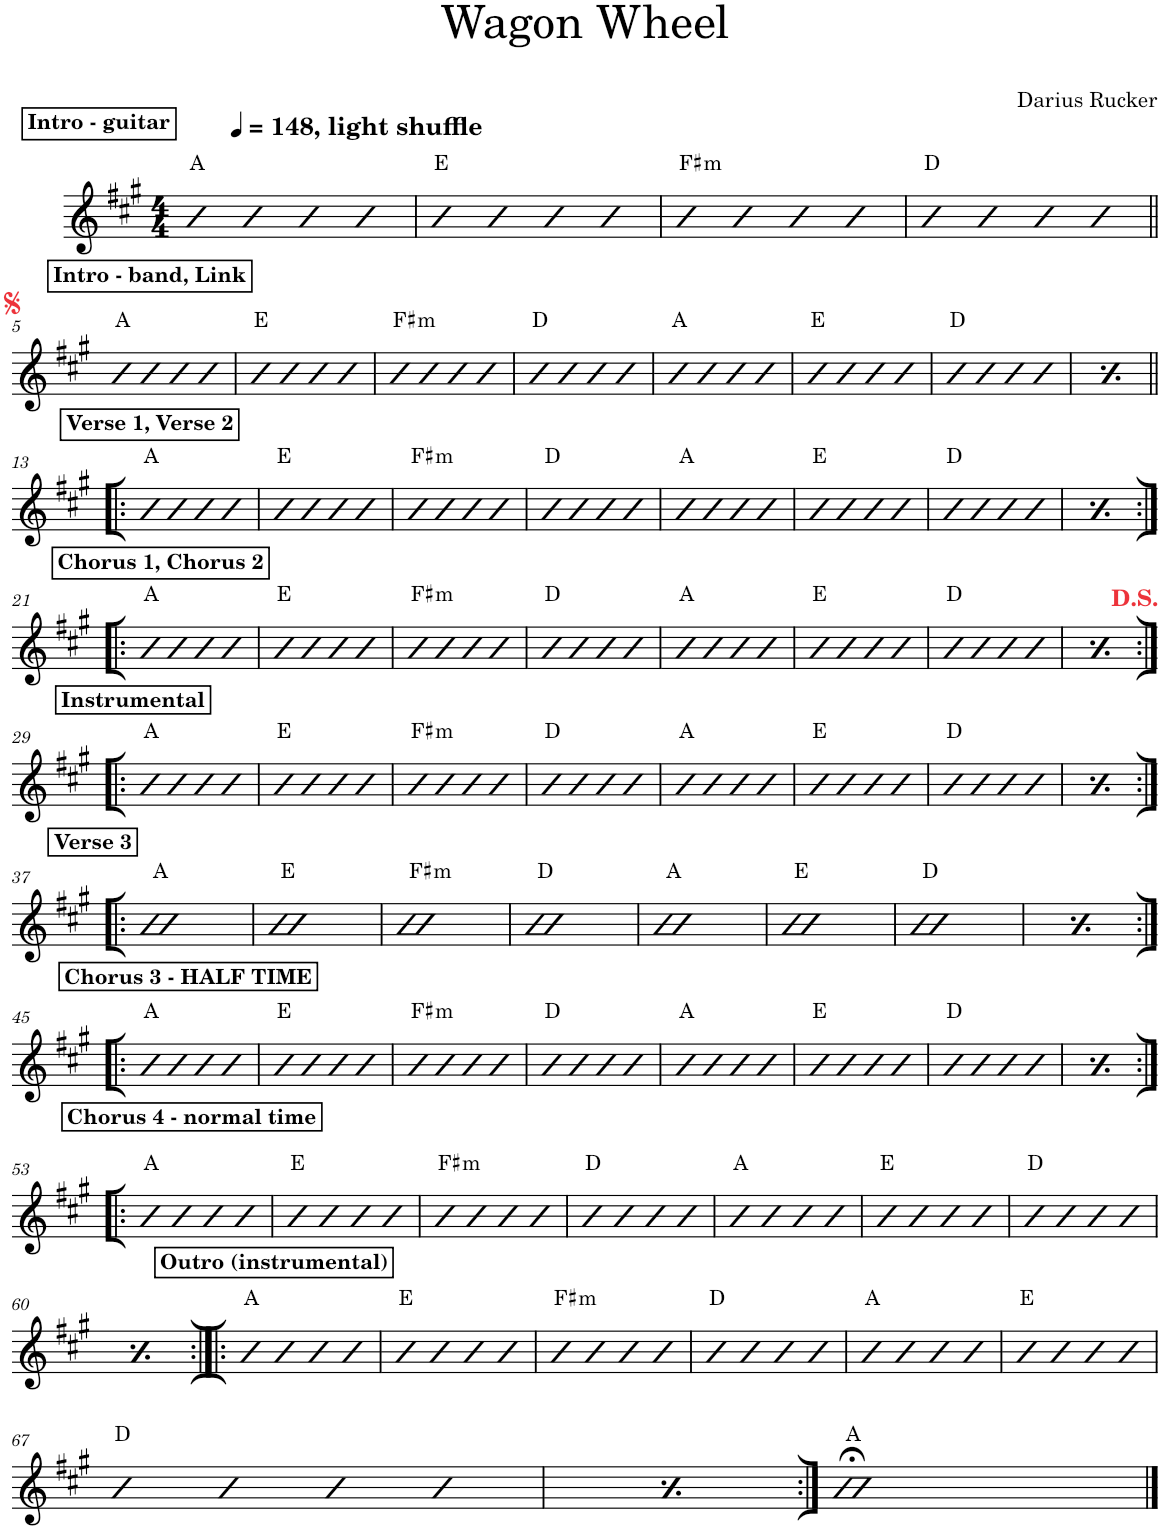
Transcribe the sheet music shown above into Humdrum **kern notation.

**kern	**harte
*part1	*part1
*staff1	*
*I"Piano	*
*I'Pno.	*
*clefG2	*
*k[f#c#g#]	*
*M4/4	*
*MM148	*
!!LO:REH:place=s1:a:B:cj:t=Intro - guitar
=1	=1
!LO:TX:a:B:t=, light shuffle	!
4b	A:maj
4b	.
4b	.
4b	.
=2	=2
4b	E:maj
4b	.
4b	.
4b	.
=3	=3
!	!LO:H:kt=m
4b	F#:min
4b	.
4b	.
4b	.
=4	=4
4b	D:maj
4b	.
4b	.
4b	.
!!LO:LB:g=z
!!LO:REH:place=s1:a:B:cj:t=Intro - band, Link
=5||	=5||
4b	A:maj
4b	.
4b	.
4b	.
=6	=6
4b	E:maj
4b	.
4b	.
4b	.
=7	=7
!	!LO:H:kt=m
4b	F#:min
4b	.
4b	.
4b	.
=8	=8
4b	D:maj
4b	.
4b	.
4b	.
=9	=9
4b	A:maj
4b	.
4b	.
4b	.
=10	=10
4b	E:maj
4b	.
4b	.
4b	.
=11	=11
4b	D:maj
4b	.
4b	.
4b	.
=12	=12
4b	D:maj
4b	.
4b	.
4b	.
!!LO:LB:g=z
!!LO:REH:place=s1:a:B:cj:t=Verse 1, Verse 2
=13!|:	=13!|:
4b	A:maj
4b	.
4b	.
4b	.
=14	=14
4b	E:maj
4b	.
4b	.
4b	.
=15	=15
!	!LO:H:kt=m
4b	F#:min
4b	.
4b	.
4b	.
=16	=16
4b	D:maj
4b	.
4b	.
4b	.
=17	=17
4b	A:maj
4b	.
4b	.
4b	.
=18	=18
4b	E:maj
4b	.
4b	.
4b	.
=19	=19
4b	D:maj
4b	.
4b	.
4b	.
=20	=20
4b	D:maj
4b	.
4b	.
4b	.
!!LO:LB:g=z
!!LO:REH:place=s1:a:B:cj:t=Chorus 1, Chorus 2
=21:|!|:	=21:|!|:
4b	A:maj
4b	.
4b	.
4b	.
=22	=22
4b	E:maj
4b	.
4b	.
4b	.
=23	=23
!	!LO:H:kt=m
4b	F#:min
4b	.
4b	.
4b	.
=24	=24
4b	D:maj
4b	.
4b	.
4b	.
=25	=25
4b	A:maj
4b	.
4b	.
4b	.
=26	=26
4b	E:maj
4b	.
4b	.
4b	.
=27	=27
4b	D:maj
4b	.
4b	.
4b	.
=28	=28
4b	D:maj
4b	.
4b	.
4b	.
!!LO:LB:g=z
!!LO:REH:place=s1:a:B:cj:t=Instrumental
=29:|!|:	=29:|!|:
4b	A:maj
4b	.
4b	.
4b	.
=30	=30
4b	E:maj
4b	.
4b	.
4b	.
=31	=31
!	!LO:H:kt=m
4b	F#:min
4b	.
4b	.
4b	.
=32	=32
4b	D:maj
4b	.
4b	.
4b	.
=33	=33
4b	A:maj
4b	.
4b	.
4b	.
=34	=34
4b	E:maj
4b	.
4b	.
4b	.
=35	=35
4b	D:maj
4b	.
4b	.
4b	.
=36	=36
4b	D:maj
4b	.
4b	.
4b	.
!!LO:LB:g=z
!!LO:REH:place=s1:a:B:cj:t=Verse 3
=37:|!|:	=37:|!|:
1b	A:maj
=38	=38
1b	E:maj
=39	=39
!	!LO:H:kt=m
1b	F#:min
=40	=40
1b	D:maj
=41	=41
1b	A:maj
=42	=42
1b	E:maj
=43	=43
1b	D:maj
=44	=44
1b	D:maj
!!LO:LB:g=z
!!LO:REH:place=s1:a:B:cj:t=Chorus 3 - HALF TIME
=45:|!|:	=45:|!|:
4b	A:maj
4b	.
4b	.
4b	.
=46	=46
4b	E:maj
4b	.
4b	.
4b	.
=47	=47
!	!LO:H:kt=m
4b	F#:min
4b	.
4b	.
4b	.
=48	=48
4b	D:maj
4b	.
4b	.
4b	.
=49	=49
4b	A:maj
4b	.
4b	.
4b	.
=50	=50
4b	E:maj
4b	.
4b	.
4b	.
=51	=51
4b	D:maj
4b	.
4b	.
4b	.
=52	=52
4b	D:maj
4b	.
4b	.
4b	.
!!LO:LB:g=z
!!LO:REH:place=s1:a:B:cj:t=Chorus 4 - normal time
=53:|!|:	=53:|!|:
4b	A:maj
4b	.
4b	.
4b	.
=54	=54
4b	E:maj
4b	.
4b	.
4b	.
=55	=55
!	!LO:H:kt=m
4b	F#:min
4b	.
4b	.
4b	.
=56	=56
4b	D:maj
4b	.
4b	.
4b	.
=57	=57
4b	A:maj
4b	.
4b	.
4b	.
=58	=58
4b	E:maj
4b	.
4b	.
4b	.
=59	=59
4b	D:maj
4b	.
4b	.
4b	.
!!LO:LB:g=z
=60	=60
4b	D:maj
4b	.
4b	.
4b	.
!!LO:REH:place=s1:a:B:cj:t=Outro (instrumental)
=61:|!|:	=61:|!|:
4b	A:maj
4b	.
4b	.
4b	.
=62	=62
4b	E:maj
4b	.
4b	.
4b	.
=63	=63
!	!LO:H:kt=m
4b	F#:min
4b	.
4b	.
4b	.
=64	=64
4b	D:maj
4b	.
4b	.
4b	.
=65	=65
4b	A:maj
4b	.
4b	.
4b	.
=66	=66
4b	E:maj
4b	.
4b	.
4b	.
!!LO:LB:g=z
=67	=67
4b	D:maj
4b	.
4b	.
4b	.
=68	=68
4b	D:maj
4b	.
4b	.
4b	.
=69:|!	=69:|!
1b;<	A:maj
==	==
*-	*-
